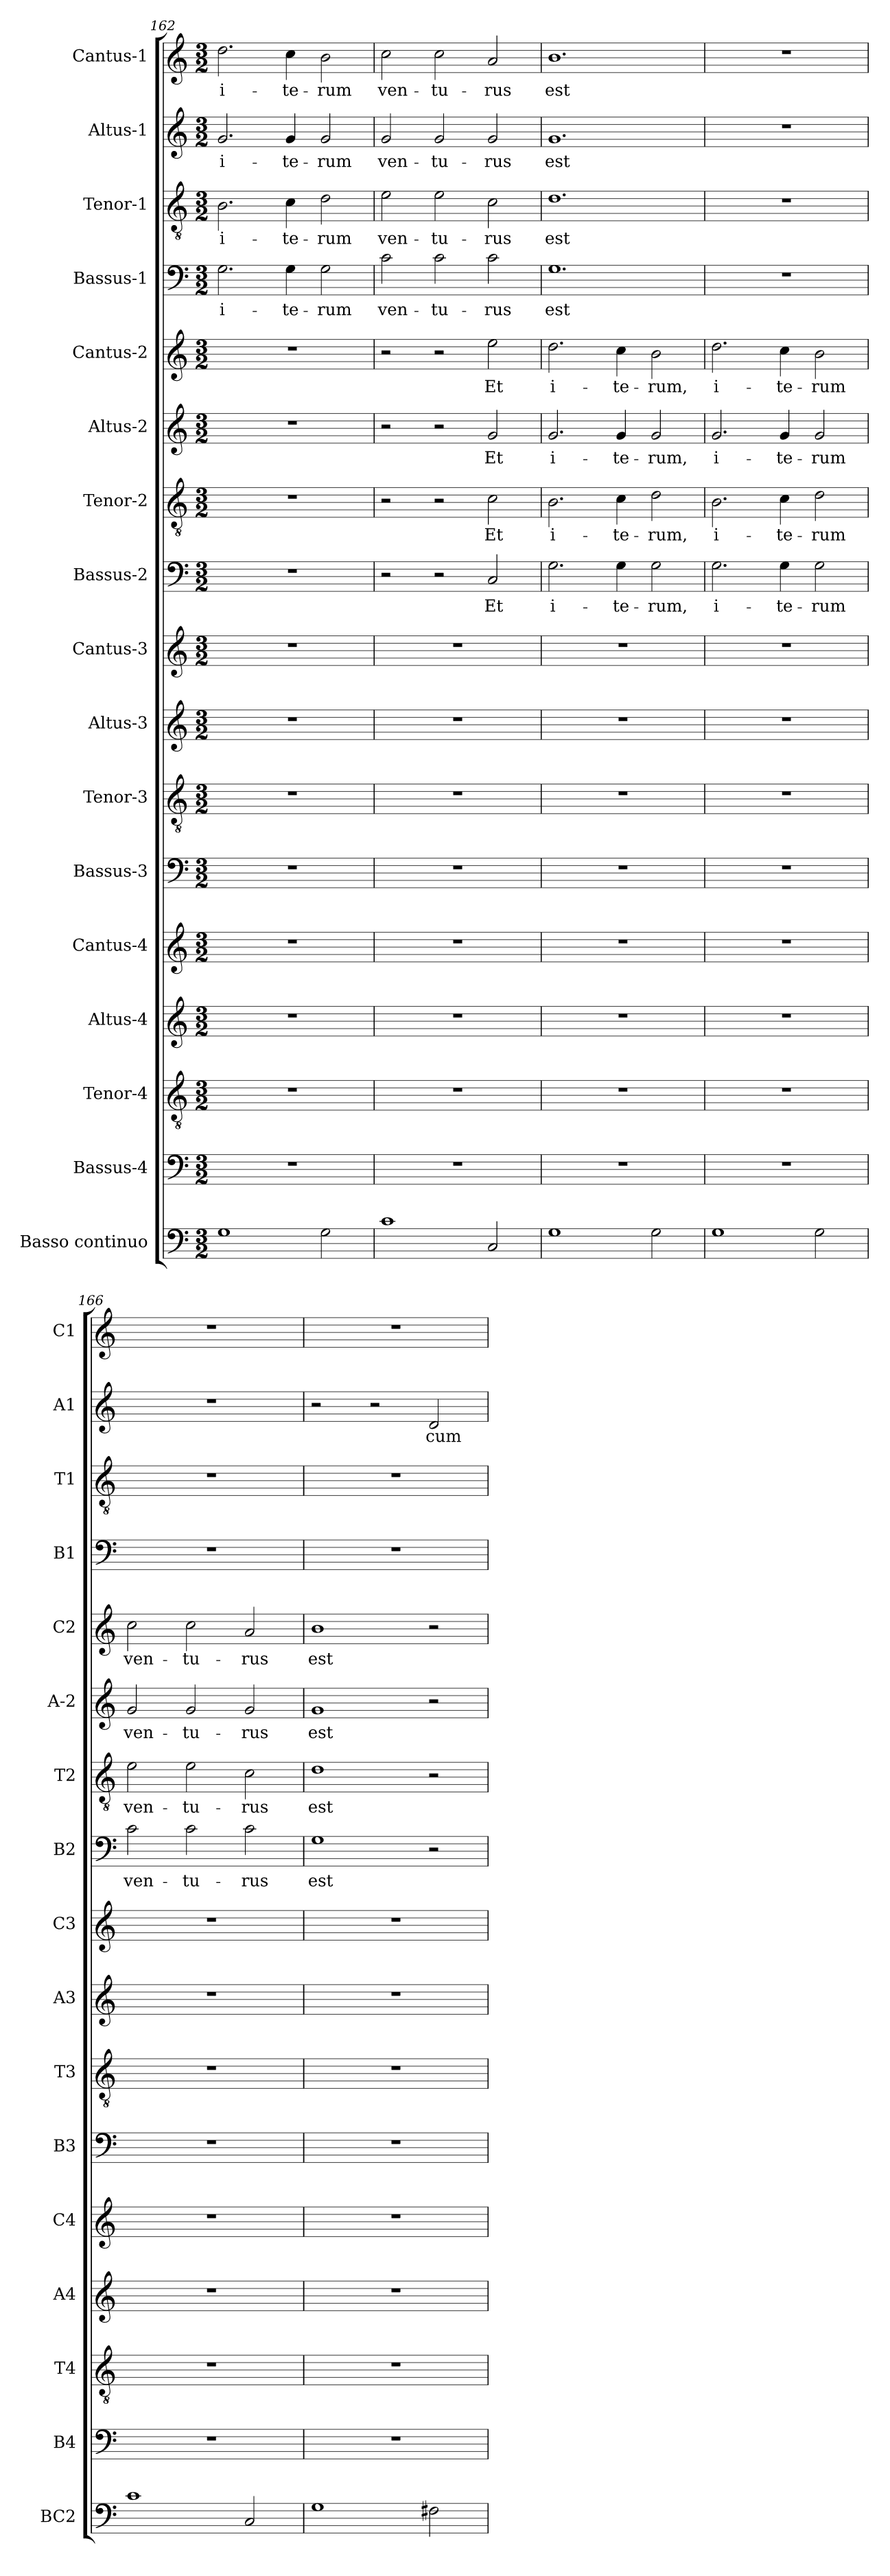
**kern	**kern	**kern	**kern	**kern	**kern	**kern	**kern	**kern	**kern	**text	**kern	**text	**kern	**text	**kern	**text	**kern	**text	**kern	**text	**kern	**text	**kern	**text
*part17	*part16	*part15	*part14	*part13	*part12	*part11	*part10	*part9	*part8	*part8	*part7	*part7	*part6	*part6	*part5	*part5	*part4	*part4	*part3	*part3	*part2	*part2	*part1	*part1
*staff17	*staff16	*staff15	*staff14	*staff13	*staff12	*staff11	*staff10	*staff9	*staff8	*staff8	*staff7	*staff7	*staff6	*staff6	*staff5	*staff5	*staff4	*staff4	*staff3	*staff3	*staff2	*staff2	*staff1	*staff1
*I"Basso continuo	*I"Bassus-4	*I"Tenor-4	*I"Altus-4	*I"Cantus-4	*I"Bassus-3	*I"Tenor-3	*I"Altus-3	*I"Cantus-3	*I"Bassus-2	*	*I"Tenor-2	*	*I"Altus-2	*	*I"Cantus-2	*	*I"Bassus-1	*	*I"Tenor-1	*	*I"Altus-1	*	*I"Cantus-1	*
*I'BC2	*I'B4	*I'T4	*I'A4	*I'C4	*I'B3	*I'T3	*I'A3	*I'C3	*I'B2	*	*I'T2	*	*I'A-2	*	*I'C2	*	*I'B1	*	*I'T1	*	*I'A1	*	*I'C1	*
*clefF4	*clefF4	*clefGv2	*clefG2	*clefG2	*clefF4	*clefGv2	*clefG2	*clefG2	*clefF4	*	*clefGv2	*	*clefG2	*	*clefG2	*	*clefF4	*	*clefGv2	*	*clefG2	*	*clefG2	*
*k[]	*k[]	*k[]	*k[]	*k[]	*k[]	*k[]	*k[]	*k[]	*k[]	*	*k[]	*	*k[]	*	*k[]	*	*k[]	*	*k[]	*	*k[]	*	*k[]	*
*C:	*C:	*C:	*C:	*C:	*C:	*C:	*C:	*C:	*C:	*	*C:	*	*C:	*	*C:	*	*C:	*	*C:	*	*C:	*	*C:	*
*M3/2	*M3/2	*M3/2	*M3/2	*M3/2	*M3/2	*M3/2	*M3/2	*M3/2	*M3/2	*	*M3/2	*	*M3/2	*	*M3/2	*	*M3/2	*	*M3/2	*	*M3/2	*	*M3/2	*
=162	=162	=162	=162	=162	=162	=162	=162	=162	=162	=162	=162	=162	=162	=162	=162	=162	=162	=162	=162	=162	=162	=162	=162	=162
!	!	!	!	!	!	!	!	!	!	!	!	!	!	!	!	!	!	!LO:LY:b	!	!LO:LY:b	!	!LO:LY:b	!	!LO:LY:b
1G	1.r	1.r	1.r	1.r	1.r	1.r	1.r	1.r	1.r	.	1.r	.	1.r	.	1.r	.	2.G\	i-	2.B\	i-	2.g/	i-	2.dd\	i-
!	!	!	!	!	!	!	!	!	!	!	!	!	!	!	!	!	!	!LO:LY:b	!	!LO:LY:b	!	!LO:LY:b	!	!LO:LY:b
.	.	.	.	.	.	.	.	.	.	.	.	.	.	.	.	.	4G\	-te-	4c\	-te-	4g/	-te-	4cc\	-te-
!	!	!	!	!	!	!	!	!	!	!	!	!	!	!	!	!	!	!LO:LY:b	!	!LO:LY:b	!	!LO:LY:b	!	!LO:LY:b
2G\	.	.	.	.	.	.	.	.	.	.	.	.	.	.	.	.	2G\	-rum	2d\	-rum	2g/	-rum	2b\	-rum
=163	=163	=163	=163	=163	=163	=163	=163	=163	=163	=163	=163	=163	=163	=163	=163	=163	=163	=163	=163	=163	=163	=163	=163	=163
!	!	!	!	!	!	!	!	!	!	!	!	!	!	!	!	!	!	!LO:LY:b	!	!LO:LY:b	!	!LO:LY:b	!	!LO:LY:b
1c	1.r	1.r	1.r	1.r	1.r	1.r	1.r	1.r	2r	.	2r	.	2r	.	2r	.	2c\	ven-	2e\	ven-	2g/	ven-	2cc\	ven-
!	!	!	!	!	!	!	!	!	!	!	!	!	!	!	!	!	!	!LO:LY:b	!	!LO:LY:b	!	!LO:LY:b	!	!LO:LY:b
.	.	.	.	.	.	.	.	.	2r	.	2r	.	2r	.	2r	.	2c\	-tu-	2e\	-tu-	2g/	-tu-	2cc\	-tu-
!	!	!	!	!	!	!	!	!	!	!LO:LY:b	!	!LO:LY:b	!	!LO:LY:b	!	!LO:LY:b	!	!LO:LY:b	!	!LO:LY:b	!	!LO:LY:b	!	!LO:LY:b
2C/	.	.	.	.	.	.	.	.	2C/	Et	2c\	Et	2g/	Et	2ee\	Et	2c\	-rus	2c\	-rus	2g/	-rus	2a/	-rus
!!LO:PB:g=z
=164	=164	=164	=164	=164	=164	=164	=164	=164	=164	=164	=164	=164	=164	=164	=164	=164	=164	=164	=164	=164	=164	=164	=164	=164
!	!	!	!	!	!	!	!	!	!	!LO:LY:b	!	!LO:LY:b	!	!LO:LY:b	!	!LO:LY:b	!	!LO:LY:b	!	!LO:LY:b	!	!LO:LY:b	!	!LO:LY:b
1G	1.r	1.r	1.r	1.r	1.r	1.r	1.r	1.r	2.G\	i-	2.B\	i-	2.g/	i-	2.dd\	i-	1.G	est	1.d	est	1.g	est	1.b	est
!	!	!	!	!	!	!	!	!	!	!LO:LY:b	!	!LO:LY:b	!	!LO:LY:b	!	!LO:LY:b	!	!	!	!	!	!	!	!
.	.	.	.	.	.	.	.	.	4G\	-te-	4c\	-te-	4g/	-te-	4cc\	-te-	.	.	.	.	.	.	.	.
!	!	!	!	!	!	!	!	!	!	!LO:LY:b	!	!LO:LY:b	!	!LO:LY:b	!	!LO:LY:b	!	!	!	!	!	!	!	!
2G\	.	.	.	.	.	.	.	.	2G\	-rum,	2d\	-rum,	2g/	-rum,	2b\	-rum,	.	.	.	.	.	.	.	.
=165	=165	=165	=165	=165	=165	=165	=165	=165	=165	=165	=165	=165	=165	=165	=165	=165	=165	=165	=165	=165	=165	=165	=165	=165
!	!	!	!	!	!	!	!	!	!	!LO:LY:b	!	!LO:LY:b	!	!LO:LY:b	!	!LO:LY:b	!	!	!	!	!	!	!	!
1G	1.r	1.r	1.r	1.r	1.r	1.r	1.r	1.r	2.G\	i-	2.B\	i-	2.g/	i-	2.dd\	i-	1.r	.	1.r	.	1.r	.	1.r	.
!	!	!	!	!	!	!	!	!	!	!LO:LY:b	!	!LO:LY:b	!	!LO:LY:b	!	!LO:LY:b	!	!	!	!	!	!	!	!
.	.	.	.	.	.	.	.	.	4G\	-te-	4c\	-te-	4g/	-te-	4cc\	-te-	.	.	.	.	.	.	.	.
!	!	!	!	!	!	!	!	!	!	!LO:LY:b	!	!LO:LY:b	!	!LO:LY:b	!	!LO:LY:b	!	!	!	!	!	!	!	!
2G\	.	.	.	.	.	.	.	.	2G\	-rum	2d\	-rum	2g/	-rum	2b\	-rum	.	.	.	.	.	.	.	.
=166	=166	=166	=166	=166	=166	=166	=166	=166	=166	=166	=166	=166	=166	=166	=166	=166	=166	=166	=166	=166	=166	=166	=166	=166
!	!	!	!	!	!	!	!	!	!	!LO:LY:b	!	!LO:LY:b	!	!LO:LY:b	!	!LO:LY:b	!	!	!	!	!	!	!	!
1c	1.r	1.r	1.r	1.r	1.r	1.r	1.r	1.r	2c\	ven-	2e\	ven-	2g/	ven-	2cc\	ven-	1.r	.	1.r	.	1.r	.	1.r	.
!	!	!	!	!	!	!	!	!	!	!LO:LY:b	!	!LO:LY:b	!	!LO:LY:b	!	!LO:LY:b	!	!	!	!	!	!	!	!
.	.	.	.	.	.	.	.	.	2c\	-tu-	2e\	-tu-	2g/	-tu-	2cc\	-tu-	.	.	.	.	.	.	.	.
!	!	!	!	!	!	!	!	!	!	!LO:LY:b	!	!LO:LY:b	!	!LO:LY:b	!	!LO:LY:b	!	!	!	!	!	!	!	!
2C/	.	.	.	.	.	.	.	.	2c\	-rus	2c\	-rus	2g/	-rus	2a/	-rus	.	.	.	.	.	.	.	.
=167	=167	=167	=167	=167	=167	=167	=167	=167	=167	=167	=167	=167	=167	=167	=167	=167	=167	=167	=167	=167	=167	=167	=167	=167
!	!	!	!	!	!	!	!	!	!	!LO:LY:b	!	!LO:LY:b	!	!LO:LY:b	!	!LO:LY:b	!	!	!	!	!	!	!	!
1G	1.r	1.r	1.r	1.r	1.r	1.r	1.r	1.r	1G	est	1d	est	1g	est	1b	est	1.r	.	1.r	.	2r	.	1.r	.
.	.	.	.	.	.	.	.	.	.	.	.	.	.	.	.	.	.	.	.	.	2r	.	.	.
!	!	!	!	!	!	!	!	!	!	!	!	!	!	!	!	!	!	!	!	!	!	!LO:LY:b	!	!
2F#X\	.	.	.	.	.	.	.	.	2r	.	2r	.	2r	.	2r	.	.	.	.	.	2d/	cum	.	.
=	=	=	=	=	=	=	=	=	=	=	=	=	=	=	=	=	=	=	=	=	=	=	=	=
*-	*-	*-	*-	*-	*-	*-	*-	*-	*-	*-	*-	*-	*-	*-	*-	*-	*-	*-	*-	*-	*-	*-	*-	*-
